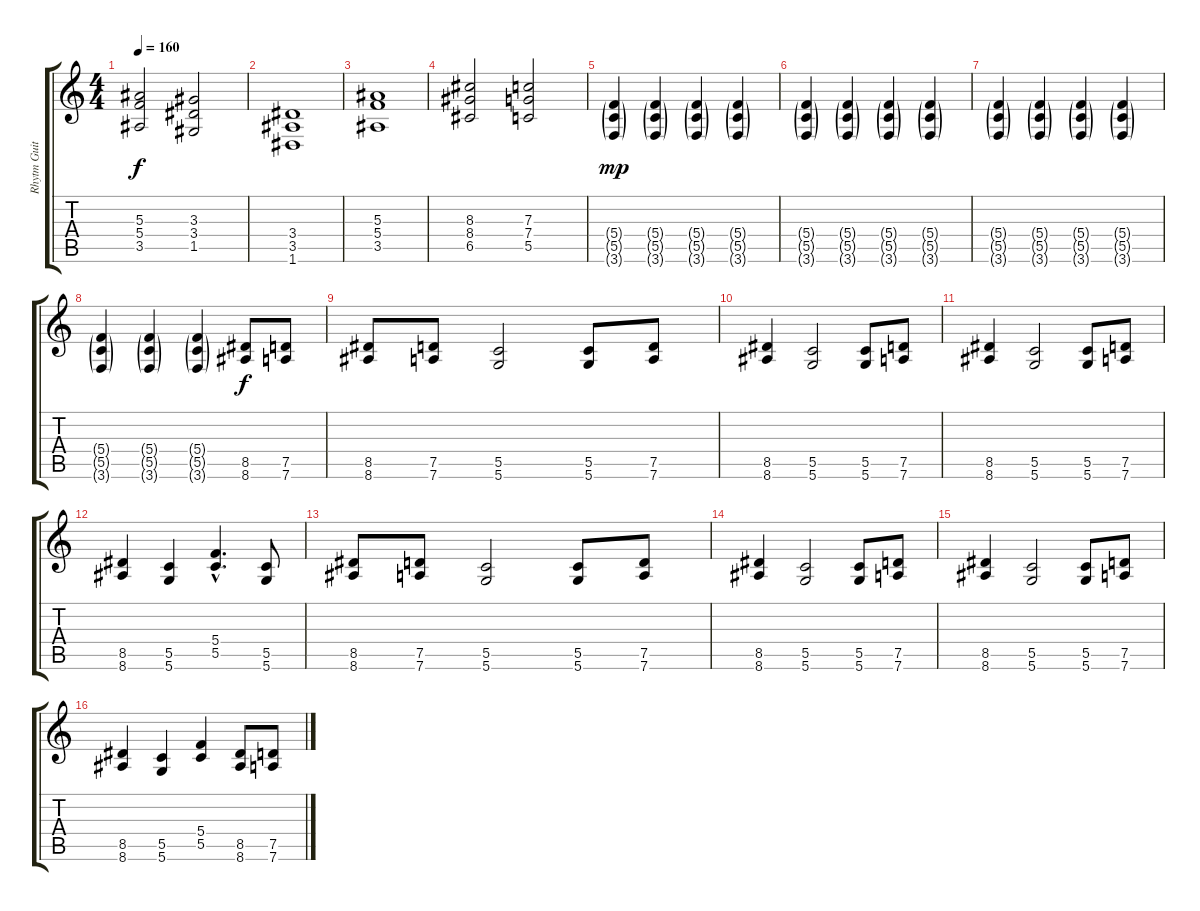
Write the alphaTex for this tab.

\track ("Rhytm Guitar" "Rhytm Guit") {instrument distortionguitar}
\staff {score tabs}
\tuning (D4 A3 F3 C3 G2 D2) {hide}
\ts (4 4)
\tempo 160
\clef g2
\ks c
(5.3{t} 5.4{t} 3.5{t}).2{dy f} (3.3 3.4 1.5).2 |
(3.4 3.5 1.6).1 |
(5.3 5.4 3.5).1 |
(8.3 8.4 6.5).2 (7.3 7.4 5.5).2 |
(5.4{g} 5.5{g} 3.6{g}).4{dy mp} (5.4{g} 5.5{g} 3.6{g}).4 (5.4{g} 5.5{g} 3.6{g}).4 (5.4{g} 5.5{g} 3.6{g}).4 |
(5.4{g} 5.5{g} 3.6{g}).4 (5.4{g} 5.5{g} 3.6{g}).4 (5.4{g} 5.5{g} 3.6{g}).4 (5.4{g} 5.5{g} 3.6{g}).4 |
(5.4{g} 5.5{g} 3.6{g}).4 (5.4{g} 5.5{g} 3.6{g}).4 (5.4{g} 5.5{g} 3.6{g}).4 (5.4{g} 5.5{g} 3.6{g}).4 |
(5.4{g} 5.5{g} 3.6{g}).4 (5.4{g} 5.5{g} 3.6{g}).4 (5.4{g} 5.5{g} 3.6{g}).4 (8.5 8.6).8{dy f} (7.5 7.6).8 |
(8.5 8.6).8 (7.5 7.6).8 (5.5 5.6).2 (5.5 5.6).8 (7.5 7.6).8 |
(8.5 8.6).4 (5.5 5.6).2 (5.5 5.6).8 (7.5 7.6).8 |
(8.5 8.6).4 (5.5 5.6).2 (5.5 5.6).8 (7.5 7.6).8 |
(8.5 8.6).4 (5.5 5.6).4 (5.4{hac} 5.5{hac}).4{d} (5.5 5.6).8 |
(8.5 8.6).8 (7.5 7.6).8 (5.5 5.6).2 (5.5 5.6).8 (7.5 7.6).8 |
(8.5 8.6).4 (5.5 5.6).2 (5.5 5.6).8 (7.5 7.6).8 |
(8.5 8.6).4 (5.5 5.6).2 (5.5 5.6).8 (7.5 7.6).8 |
(8.5 8.6).4 (5.5 5.6).4 (5.4 5.5).4 (8.5 8.6).8 (7.5 7.6).8
